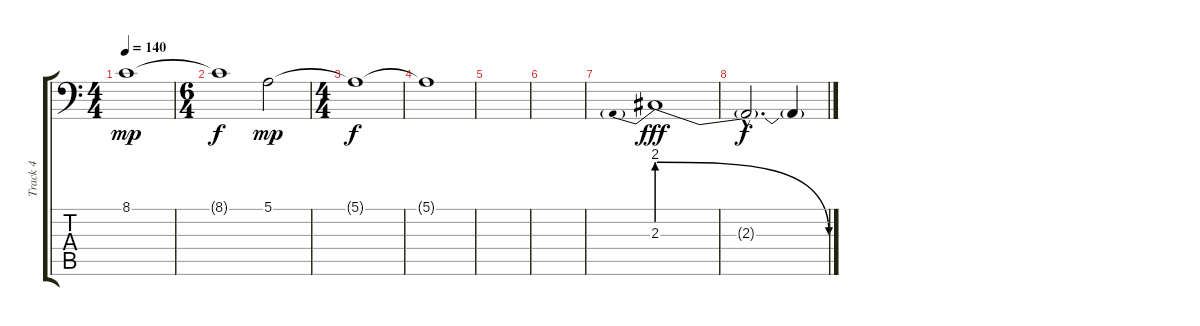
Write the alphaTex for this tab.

\track ("Track 4" "Track 4") {instrument tuba}
\staff {score tabs}
\tuning (E3 B2 G2 D2 A1 E1) {hide}
\ts (4 4)
\tempo 140
\clef f4
\ks c
8.1.1{dy mp volume 11} |
\ts (6 4)
8.1{t}.1{dy f volume 5} 5.1.2{dy mp volume 11} |
\ts (4 4)
5.1{t}.1{dy f} |
5.1{t}.1{volume 3} |
|
|
2.3{be (prebendrelease 0 8 60 0)}.1{dy fff volume 11} |
2.3{hac t}.2{d dy f} 2.3{t}.4
